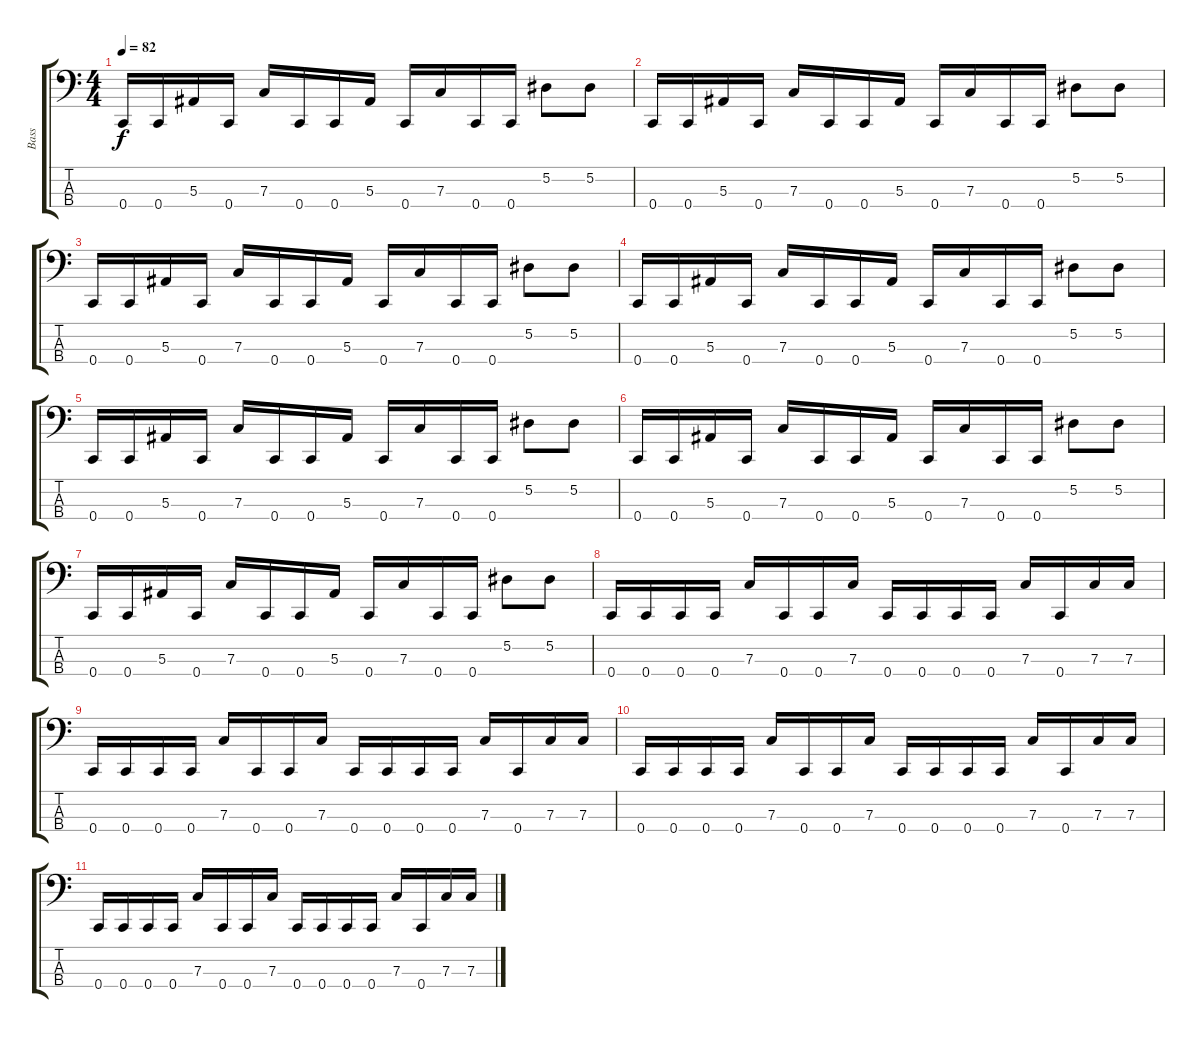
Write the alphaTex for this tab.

\track ("Bass" "Bass") {instrument electricbassfinger}
\staff {score tabs}
\tuning (Eb2 Bb1 F1 C1) {hide}
\ts (4 4)
\tempo 82
\clef f4
\ks c
0.4.16{dy f} 0.4.16 5.3.16 0.4.16 7.3.16 0.4.16 0.4.16 5.3.16 0.4.16 7.3.16 0.4.16 0.4.16 5.2.8 5.2.8 |
0.4.16 0.4.16 5.3.16 0.4.16 7.3.16 0.4.16 0.4.16 5.3.16 0.4.16 7.3.16 0.4.16 0.4.16 5.2.8 5.2.8 |
0.4.16 0.4.16 5.3.16 0.4.16 7.3.16 0.4.16 0.4.16 5.3.16 0.4.16 7.3.16 0.4.16 0.4.16 5.2.8 5.2.8 |
0.4.16 0.4.16 5.3.16 0.4.16 7.3.16 0.4.16 0.4.16 5.3.16 0.4.16 7.3.16 0.4.16 0.4.16 5.2.8 5.2.8 |
0.4.16 0.4.16 5.3.16 0.4.16 7.3.16 0.4.16 0.4.16 5.3.16 0.4.16 7.3.16 0.4.16 0.4.16 5.2.8 5.2.8 |
0.4.16 0.4.16 5.3.16 0.4.16 7.3.16 0.4.16 0.4.16 5.3.16 0.4.16 7.3.16 0.4.16 0.4.16 5.2.8 5.2.8 |
0.4.16 0.4.16 5.3.16 0.4.16 7.3.16 0.4.16 0.4.16 5.3.16 0.4.16 7.3.16 0.4.16 0.4.16 5.2.8 5.2.8 |
0.4.16 0.4.16 0.4.16 0.4.16 7.3.16 0.4.16 0.4.16 7.3.16 0.4.16 0.4.16 0.4.16 0.4.16 7.3.16 0.4.16 7.3.16 7.3.16 |
0.4.16 0.4.16 0.4.16 0.4.16 7.3.16 0.4.16 0.4.16 7.3.16 0.4.16 0.4.16 0.4.16 0.4.16 7.3.16 0.4.16 7.3.16 7.3.16 |
0.4.16 0.4.16 0.4.16 0.4.16 7.3.16 0.4.16 0.4.16 7.3.16 0.4.16 0.4.16 0.4.16 0.4.16 7.3.16 0.4.16 7.3.16 7.3.16 |
0.4.16 0.4.16 0.4.16 0.4.16 7.3.16 0.4.16 0.4.16 7.3.16 0.4.16 0.4.16 0.4.16 0.4.16 7.3.16 0.4.16 7.3.16 7.3.16
